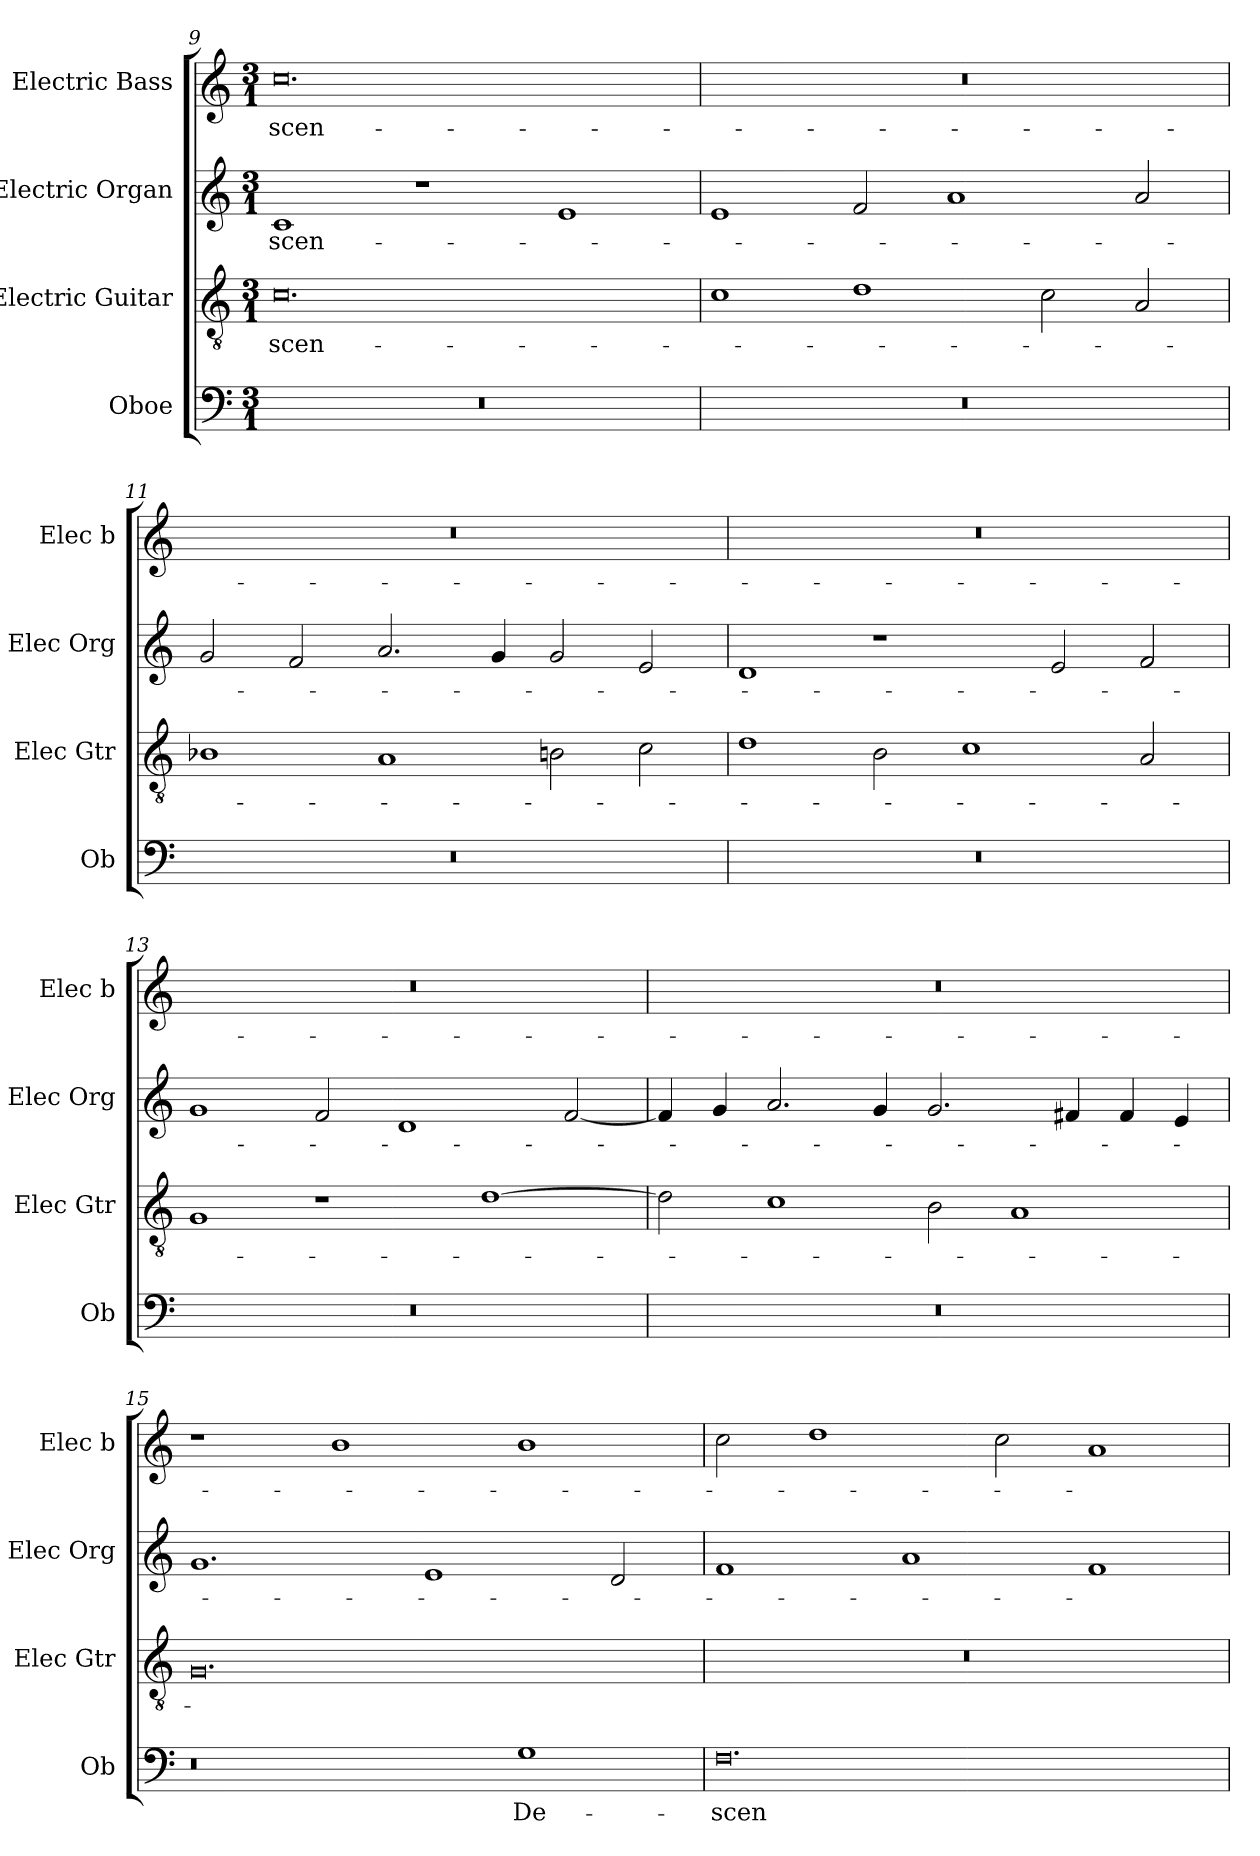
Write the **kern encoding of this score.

**kern	**text	**kern	**text	**kern	**text	**kern	**text
*part4	*part4	*part3	*part3	*part2	*part2	*part1	*part1
*staff4	*staff4	*staff3	*staff3	*staff2	*staff2	*staff1	*staff1
*I"Oboe	*	*I"Electric Guitar	*	*I"Electric Organ	*	*I"Electric Bass	*
*I'Ob	*	*I'Elec Gtr	*	*I'Elec Org	*	*I'Elec b	*
*clefF4	*	*clefGv2	*	*clefG2	*	*clefG2	*
*M3/1	*	*M3/1	*	*M3/1	*	*M3/1	*
=9	=9	=9	=9	=9	=9	=9	=9
!	!	!	!LO:LY:b	!	!LO:LY:b	!	!LO:LY:b
0.r	.	0.c	-scen-	1c	-scen-	0.cc	-scen-
.	.	.	.	1r	.	.	.
.	.	.	.	1e	.	.	.
=10	=10	=10	=10	=10	=10	=10	=10
0.r	.	1c	.	1e	.	0.r	.
.	.	1d	.	2f/	.	.	.
.	.	.	.	1a	.	.	.
.	.	2c\	.	.	.	.	.
.	.	2A/	.	2a/	.	.	.
!!LO:LB:g=z
=11	=11	=11	=11	=11	=11	=11	=11
0.r	.	1B-X	.	2g/	.	0.r	.
.	.	.	.	2f/	.	.	.
.	.	1A	.	2.a/	.	.	.
.	.	.	.	4g/	.	.	.
.	.	2Bn\	.	2g/	.	.	.
.	.	2c\	.	2e/	.	.	.
!!LO:PB:g=z
=12	=12	=12	=12	=12	=12	=12	=12
0.r	.	1d	.	1d	.	0.r	.
.	.	2B\	.	1r	.	.	.
.	.	1c	.	.	.	.	.
.	.	.	.	2e/	.	.	.
.	.	2A/	.	2f/	.	.	.
=13	=13	=13	=13	=13	=13	=13	=13
0.r	.	1G	.	1g	.	0.r	.
.	.	1r	.	2f/	.	.	.
.	.	.	.	1d	.	.	.
.	.	[1d	.	.	.	.	.
.	.	.	.	[2f/	.	.	.
=14	=14	=14	=14	=14	=14	=14	=14
0.r	.	2d\]	.	4f/]	.	0.r	.
.	.	.	.	4g/	.	.	.
.	.	1c	.	2.a/	.	.	.
.	.	.	.	4g/	.	.	.
.	.	2B\	.	2.g/	.	.	.
.	.	1A	.	.	.	.	.
.	.	.	.	4f#X/	.	.	.
.	.	.	.	4f#/	.	.	.
.	.	.	.	4e/	.	.	.
=15	=15	=15	=15	=15	=15	=15	=15
0r	.	0.G	.	1.g	.	1r	.
.	.	.	.	.	.	1b	.
.	.	.	.	1e	.	.	.
!	!LO:LY:b	!	!	!	!	!	!
1G	De-	.	.	.	.	1b	.
.	.	.	.	2d/	.	.	.
=16	=16	=16	=16	=16	=16	=16	=16
!	!LO:LY:b	!	!	!	!	!	!
0.F	-scen-	0.r	.	1f	.	2cc\	.
.	.	.	.	.	.	1dd	.
.	.	.	.	1a	.	.	.
.	.	.	.	.	.	2cc\	.
.	.	.	.	1f	.	1a	.
=	=	=	=	=	=	=	=
*-	*-	*-	*-	*-	*-	*-	*-
